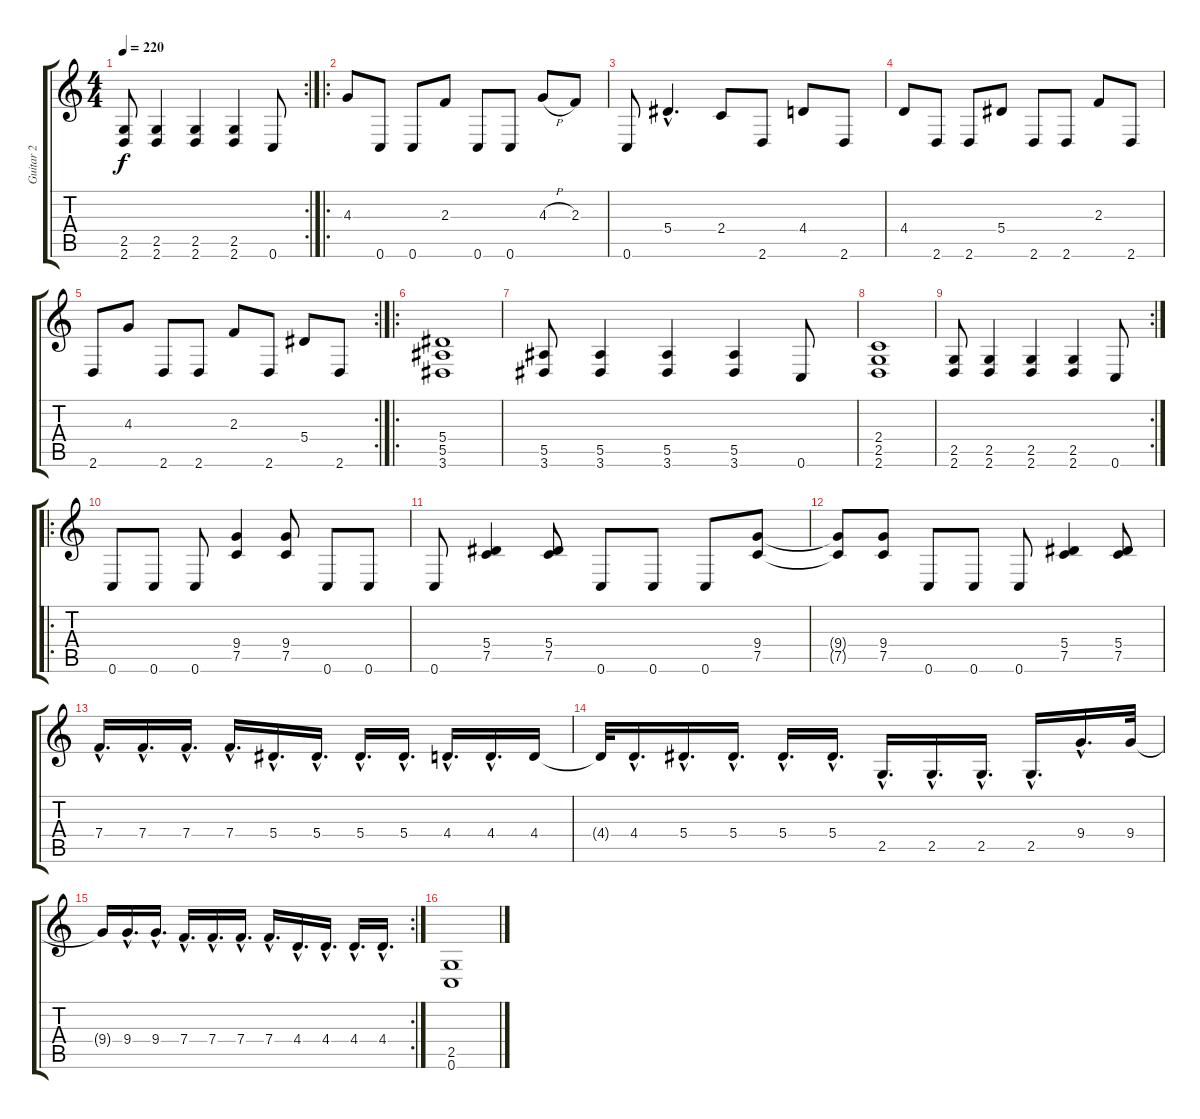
\track ("Guitar 2" "Guitar 2") {instrument distortionguitar}
\staff {score tabs}
\tuning (C4 G3 Eb3 Bb2 F2 C2) {hide}
\rc 2
\ts (4 4)
\tempo 220
\clef g2
\ks c
(2.5 2.6).8{dy f} (2.5 2.6).4 (2.5 2.6).4 (2.5 2.6).4 0.6.8 |
\ro
4.3.8 0.6.8 0.6.8 2.3.8 0.6.8 0.6.8 4.3{h}.8 2.3.8 |
0.6.8 5.4{hac}.4{d} 2.4.8 2.6.8 4.4.8 2.6.8 |
4.4.8 2.6.8 2.6.8 5.4.8 2.6.8 2.6.8 2.3.8 2.6.8 |
\rc 2
2.6.8 4.3.8 2.6.8 2.6.8 2.3.8 2.6.8 5.4.8 2.6.8 |
\ro
(5.4 5.5 3.6).1 |
(5.5 3.6).8 (5.5 3.6).4 (5.5 3.6).4 (5.5 3.6).4 0.6.8 |
(2.4 2.5 2.6).1 |
\rc 2
(2.5 2.6).8 (2.5 2.6).4 (2.5 2.6).4 (2.5 2.6).4 0.6.8 |
\ro
0.6.8 0.6.8 0.6.8 (9.4 7.5).4 (9.4 7.5).8 0.6.8 0.6.8 |
0.6.8 (5.4 7.5).4 (5.4 7.5).8 0.6.8 0.6.8 0.6.8 (9.4 7.5).8 |
(9.4{t} 7.5{t}).8 (9.4 7.5).8 0.6.8 0.6.8 0.6.8 (5.4 7.5).4 (5.4 7.5).8 |
7.4{hac}.16{d} 7.4{hac}.16{d} 7.4{hac}.16{d} 7.4{hac}.16{d} 5.4{hac}.16{d} 5.4{hac}.16{d} 5.4{hac}.16{d} 5.4{hac}.16{d} 4.4{hac}.16{d} 4.4{hac}.16{d} 4.4.16 |
4.4{t}.32 4.4{hac}.16{d} 5.4{hac}.16{d} 5.4{hac}.16{d} 5.4{hac}.16{d} 5.4{hac}.16{d} 2.5{hac}.16{d} 2.5{hac}.16{d} 2.5{hac}.16{d} 2.5{hac}.16{d} 9.4{hac}.16{d} 9.4.32 |
\rc 2
9.4{t}.16 9.4{hac}.16{d} 9.4{hac}.16{d} 7.4{hac}.16{d} 7.4{hac}.16{d} 7.4{hac}.16{d} 7.4{hac}.16{d} 4.4{hac}.16{d} 4.4{hac}.16{d} 4.4{hac}.16{d} 4.4{hac}.16{d} |
(2.5 0.6).1
